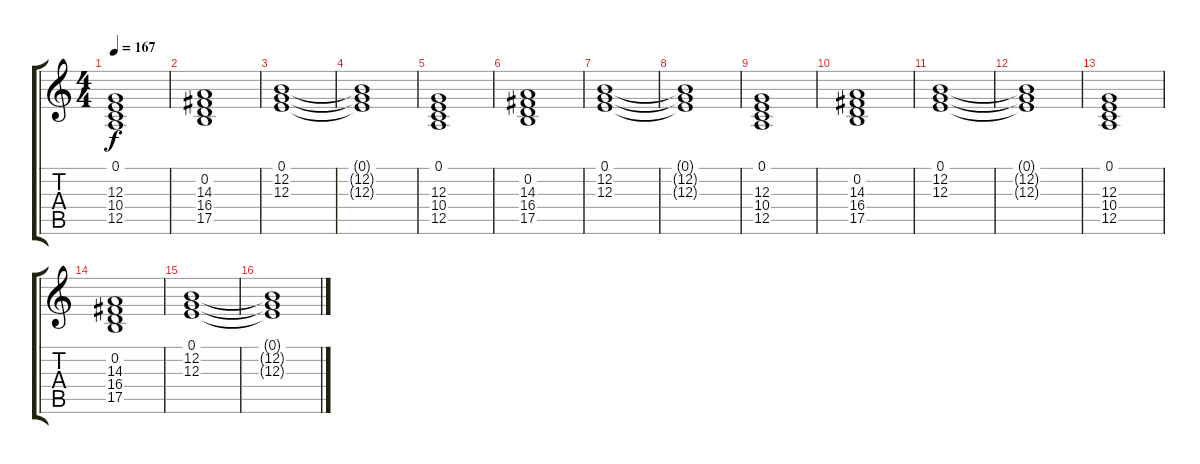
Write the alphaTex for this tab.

\track "" {instrument pad7halo}
\staff {score tabs}
\tuning (E4 B3 G3 D3 A2 E2) {hide}
\ts (4 4)
\tempo 167
\clef g2
\ks c
(0.1 12.3 10.4 12.5).1{dy f} |
(0.2 14.3 16.4 17.5).1 |
(0.1 12.2 12.3).1 |
(0.1{t} 12.2{t} 12.3{t}).1 |
(0.1 12.3 10.4 12.5).1 |
(0.2 14.3 16.4 17.5).1 |
(0.1 12.2 12.3).1 |
(0.1{t} 12.2{t} 12.3{t}).1 |
(0.1 12.3 10.4 12.5).1 |
(0.2 14.3 16.4 17.5).1 |
(0.1 12.2 12.3).1 |
(0.1{t} 12.2{t} 12.3{t}).1 |
(0.1 12.3 10.4 12.5).1 |
(0.2 14.3 16.4 17.5).1 |
(0.1 12.2 12.3).1 |
(0.1{t} 12.2{t} 12.3{t}).1
